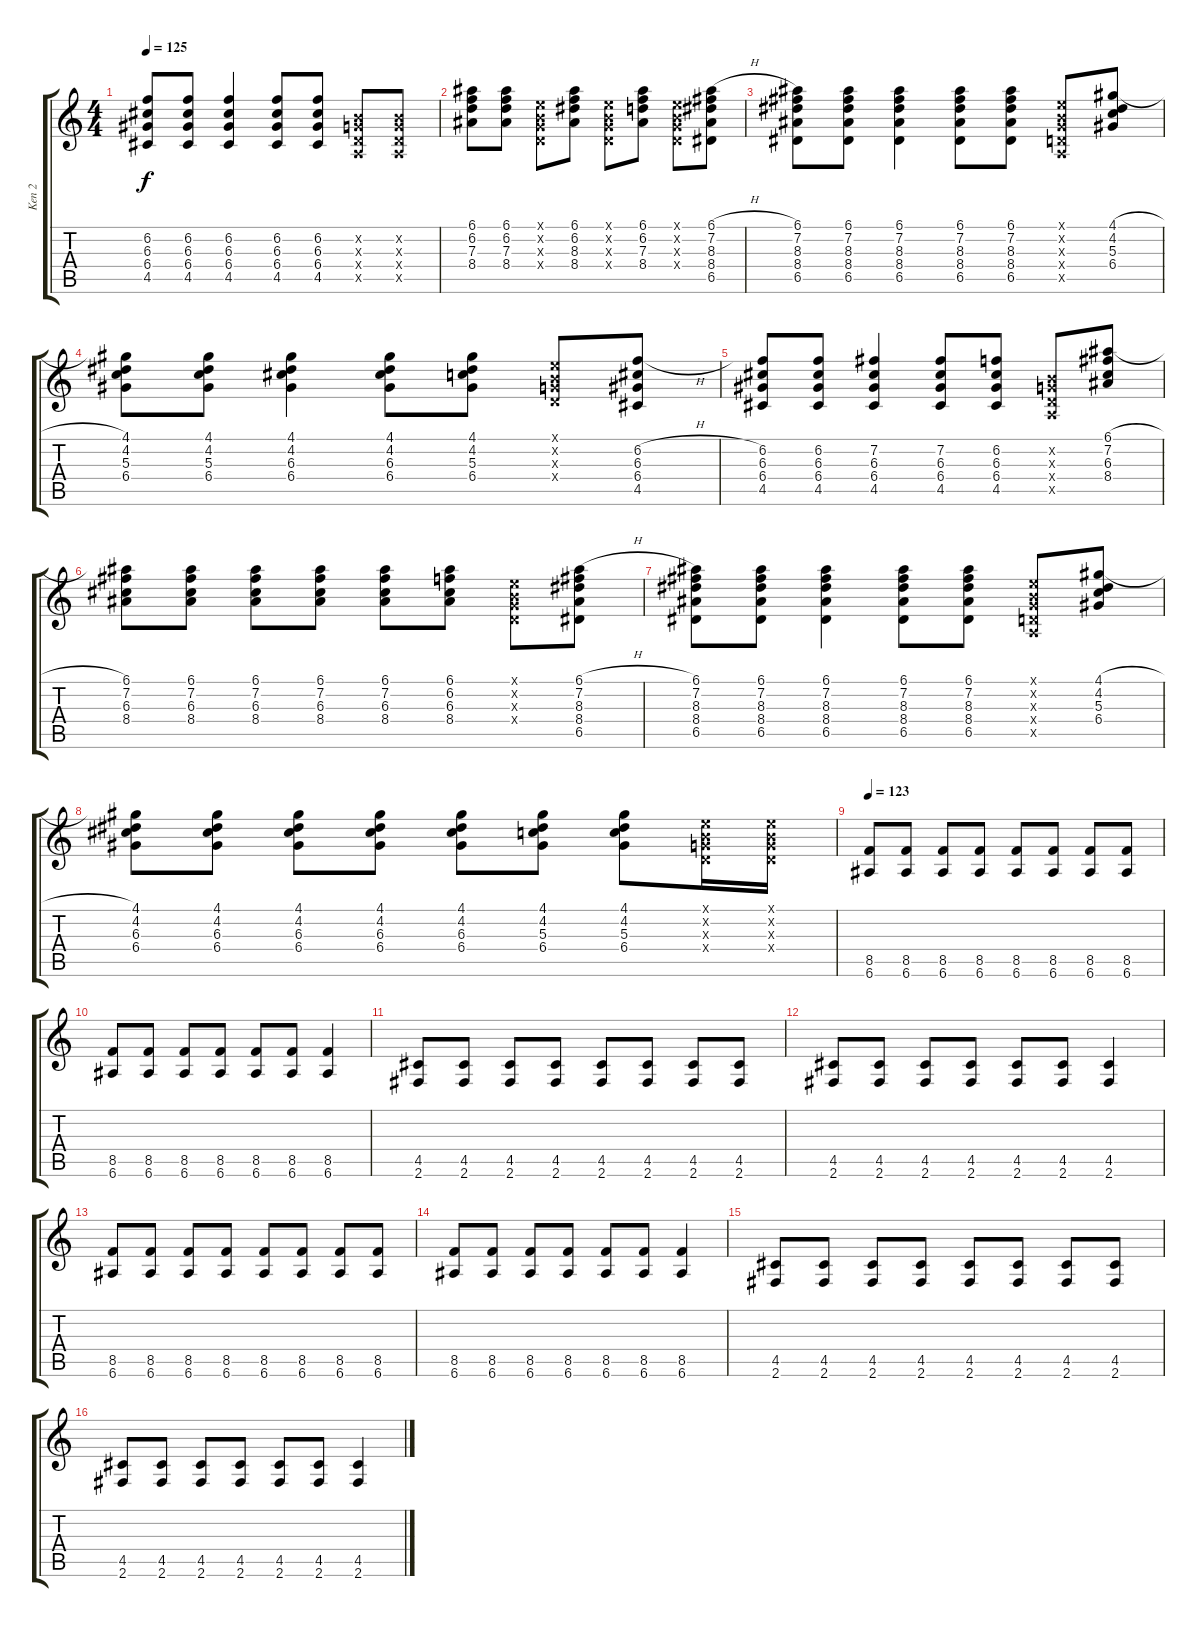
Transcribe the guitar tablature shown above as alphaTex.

\track ("Ken 2" "Ken 2") {instrument distortionguitar}
\staff {score tabs}
\tuning (E4 B3 G3 D3 A2 E2) {hide}
\ts (4 4)
\tempo 125
\clef g2
\ks c
(6.2 6.3 6.4 4.5).8{dy f} (6.2 6.3 6.4 4.5).8 (6.2 6.3 6.4 4.5).4 (6.2 6.3 6.4 4.5).8 (6.2 6.3 6.4 4.5).8 (0.2{x} 0.3{x} 0.4{x} 0.5{x}).8 (0.2{x} 0.3{x} 0.4{x} 0.5{x}).8 |
(6.1 6.2 7.3 8.4).8 (6.1 6.2 7.3 8.4).8 (0.1{x} 0.2{x} 0.3{x} 0.4{x}).8 (6.1 6.2 8.3 8.4).8 (0.1{x} 0.2{x} 0.3{x} 0.4{x}).8 (6.1 6.2 7.3 8.4).8 (0.1{x} 0.2{x} 0.3{x} 0.4{x}).8 (6.1{h} 7.2 8.3 8.4 6.5).8 |
(6.1 7.2 8.3 8.4 6.5).8 (6.1 7.2 8.3 8.4 6.5).8 (6.1 7.2 8.3 8.4 6.5).4 (6.1 7.2 8.3 8.4 6.5).8 (6.1 7.2 8.3 8.4 6.5).8 (0.1{x} 0.2{x} 0.3{x} 0.4{x} 0.5{x}).8 (4.1{h} 4.2 5.3 6.4).8 |
(4.1 4.2 5.3 6.4).8 (4.1 4.2 5.3 6.4).8 (4.1 4.2 6.3 6.4).4 (4.1 4.2 6.3 6.4).8 (4.1 4.2 5.3 6.4).8 (0.1{x} 0.2{x} 0.3{x} 0.4{x}).8 (6.2{h} 6.3 6.4 4.5).8 |
(6.2 6.3 6.4 4.5).8 (6.2 6.3 6.4 4.5).8 (7.2 6.3 6.4 4.5).4 (7.2 6.3 6.4 4.5).8 (6.2 6.3 6.4 4.5).8 (0.2{x} 0.3{x} 0.4{x} 0.5{x}).8 (6.1{h} 7.2 6.3 8.4).8 |
(6.1 7.2 6.3 8.4).8 (6.1 7.2 6.3 8.4).8 (6.1 7.2 6.3 8.4).8 (6.1 7.2 6.3 8.4).8 (6.1 7.2 6.3 8.4).8 (6.1 6.2 6.3 8.4).8 (0.1{x} 0.2{x} 0.3{x} 0.4{x}).8 (6.1{h} 7.2 8.3 8.4 6.5).8 |
(6.1 7.2 8.3 8.4 6.5).8 (6.1 7.2 8.3 8.4 6.5).8 (6.1 7.2 8.3 8.4 6.5).4 (6.1 7.2 8.3 8.4 6.5).8 (6.1 7.2 8.3 8.4 6.5).8 (0.1{x} 0.2{x} 0.3{x} 0.4{x} 0.5{x}).8 (4.1{h} 4.2 5.3 6.4).8 |
(4.1 4.2 6.3 6.4).8 (4.1 4.2 6.3 6.4).8 (4.1 4.2 6.3 6.4).8 (4.1 4.2 6.3 6.4).8 (4.1 4.2 6.3 6.4).8 (4.1 4.2 5.3 6.4).8 (4.1 4.2 5.3 6.4).8 (0.1{x} 0.2{x} 0.3{x} 0.4{x}).16 (0.1{x} 0.2{x} 0.3{x} 0.4{x}).16 |
\tempo 123
(8.5 6.6).8 (8.5 6.6).8 (8.5 6.6).8 (8.5 6.6).8 (8.5 6.6).8 (8.5 6.6).8 (8.5 6.6).8 (8.5 6.6).8 |
(8.5 6.6).8 (8.5 6.6).8 (8.5 6.6).8 (8.5 6.6).8 (8.5 6.6).8 (8.5 6.6).8 (8.5 6.6).4 |
(4.5 2.6).8 (4.5 2.6).8 (4.5 2.6).8 (4.5 2.6).8 (4.5 2.6).8 (4.5 2.6).8 (4.5 2.6).8 (4.5 2.6).8 |
(4.5 2.6).8 (4.5 2.6).8 (4.5 2.6).8 (4.5 2.6).8 (4.5 2.6).8 (4.5 2.6).8 (4.5 2.6).4 |
(8.5 6.6).8 (8.5 6.6).8 (8.5 6.6).8 (8.5 6.6).8 (8.5 6.6).8 (8.5 6.6).8 (8.5 6.6).8 (8.5 6.6).8 |
(8.5 6.6).8 (8.5 6.6).8 (8.5 6.6).8 (8.5 6.6).8 (8.5 6.6).8 (8.5 6.6).8 (8.5 6.6).4 |
(4.5 2.6).8 (4.5 2.6).8 (4.5 2.6).8 (4.5 2.6).8 (4.5 2.6).8 (4.5 2.6).8 (4.5 2.6).8 (4.5 2.6).8 |
(4.5 2.6).8 (4.5 2.6).8 (4.5 2.6).8 (4.5 2.6).8 (4.5 2.6).8 (4.5 2.6).8 (4.5 2.6).4
